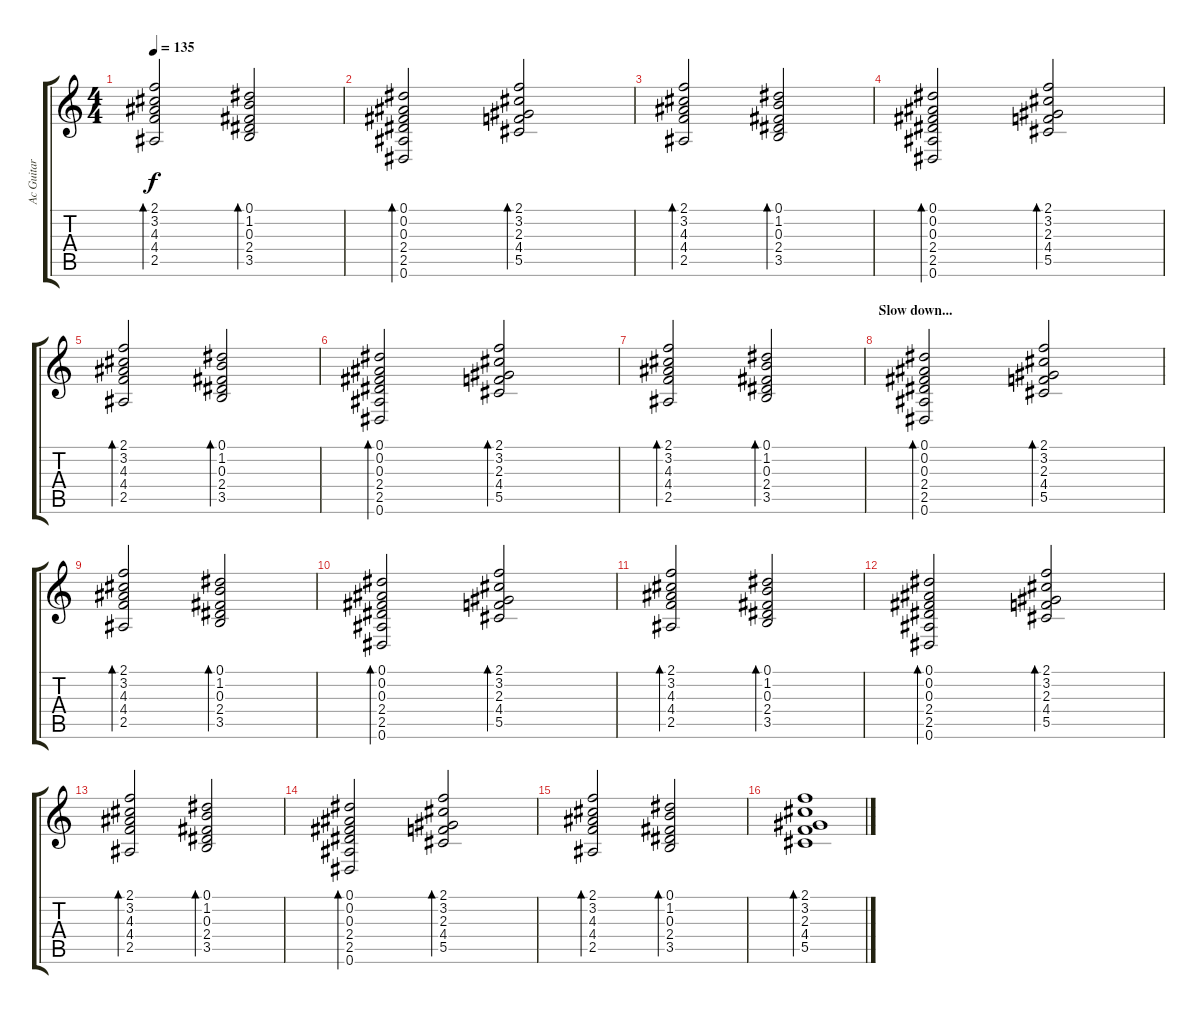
\track ("Ac Guitar 2" "Ac Guitar ") {instrument acousticguitarsteel}
\staff {score tabs}
\tuning (Eb4 Bb3 Gb3 Db3 Ab2 Eb2) {hide}
\ts (4 4)
\tempo 135
\clef g2
\ks c
(2.1 3.2 4.3 4.4 2.5).2{bd 240 dy f} (0.1 1.2 0.3 2.4 3.5).2{bd 240} |
(0.1 0.2 0.3 2.4 2.5 0.6).2{bd 240} (2.1 3.2 2.3 4.4 5.5).2{bd 240} |
(2.1 3.2 4.3 4.4 2.5).2{bd 240} (0.1 1.2 0.3 2.4 3.5).2{bd 240} |
(0.1 0.2 0.3 2.4 2.5 0.6).2{bd 240} (2.1 3.2 2.3 4.4 5.5).2{bd 240} |
(2.1 3.2 4.3 4.4 2.5).2{bd 240} (0.1 1.2 0.3 2.4 3.5).2{bd 240} |
(0.1 0.2 0.3 2.4 2.5 0.6).2{bd 240} (2.1 3.2 2.3 4.4 5.5).2{bd 240} |
(2.1 3.2 4.3 4.4 2.5).2{bd 240} (0.1 1.2 0.3 2.4 3.5).2{bd 240} |
\section ("" "Slow down...")
(0.1 0.2 0.3 2.4 2.5 0.6).2{bd 240} (2.1 3.2 2.3 4.4 5.5).2{bd 240} |
(2.1 3.2 4.3 4.4 2.5).2{bd 240} (0.1 1.2 0.3 2.4 3.5).2{bd 240} |
(0.1 0.2 0.3 2.4 2.5 0.6).2{bd 240} (2.1 3.2 2.3 4.4 5.5).2{bd 240} |
(2.1 3.2 4.3 4.4 2.5).2{bd 240} (0.1 1.2 0.3 2.4 3.5).2{bd 240} |
(0.1 0.2 0.3 2.4 2.5 0.6).2{bd 240} (2.1 3.2 2.3 4.4 5.5).2{bd 240} |
(2.1 3.2 4.3 4.4 2.5).2{bd 240} (0.1 1.2 0.3 2.4 3.5).2{bd 240} |
(0.1 0.2 0.3 2.4 2.5 0.6).2{bd 240} (2.1 3.2 2.3 4.4 5.5).2{bd 240} |
(2.1 3.2 4.3 4.4 2.5).2{bd 240} (0.1 1.2 0.3 2.4 3.5).2{bd 240} |
(2.1 3.2 2.3 4.4 5.5).1{bd 240}
